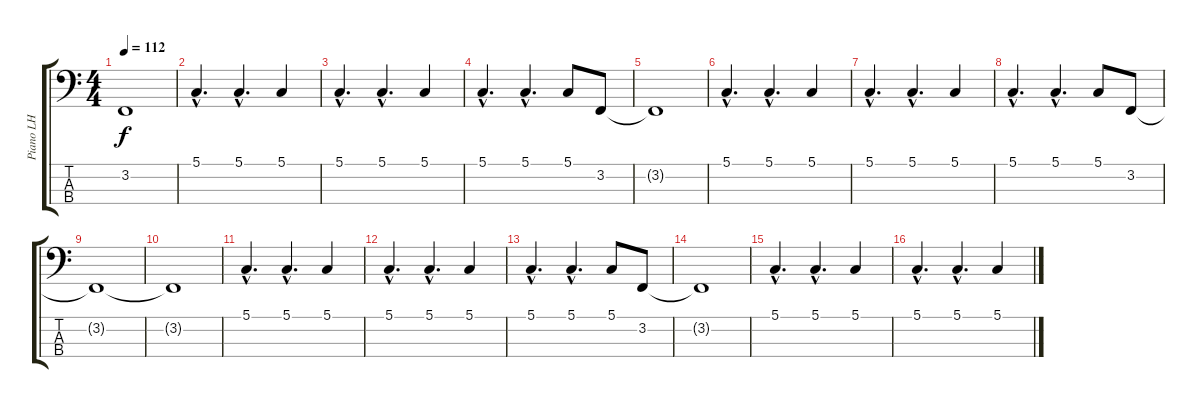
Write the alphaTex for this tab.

\track ("Piano LH  (Davies)" "Piano LH  ") {instrument electricgrandpiano}
\staff {score tabs}
\tuning (G2 D2 A1 E1) {hide}
\ts (4 4)
\tempo 112
\clef f4
\ks c
3.2{t}.1{dy f} |
5.1{hac}.4{d} 5.1{hac}.4{d} 5.1.4 |
5.1{hac}.4{d} 5.1{hac}.4{d} 5.1.4 |
5.1{hac}.4{d} 5.1{hac}.4{d} 5.1.8 3.2.8 |
3.2{t}.1 |
5.1{hac}.4{d} 5.1{hac}.4{d} 5.1.4 |
5.1{hac}.4{d} 5.1{hac}.4{d} 5.1.4 |
5.1{hac}.4{d} 5.1{hac}.4{d} 5.1.8 3.2.8 |
3.2{t}.1 |
3.2{t}.1 |
5.1{hac}.4{d} 5.1{hac}.4{d} 5.1.4 |
5.1{hac}.4{d} 5.1{hac}.4{d} 5.1.4 |
5.1{hac}.4{d} 5.1{hac}.4{d} 5.1.8 3.2.8 |
3.2{t}.1 |
5.1{hac}.4{d volume 0} 5.1{hac}.4{d} 5.1.4 |
5.1{hac}.4{d} 5.1{hac}.4{d} 5.1.4
